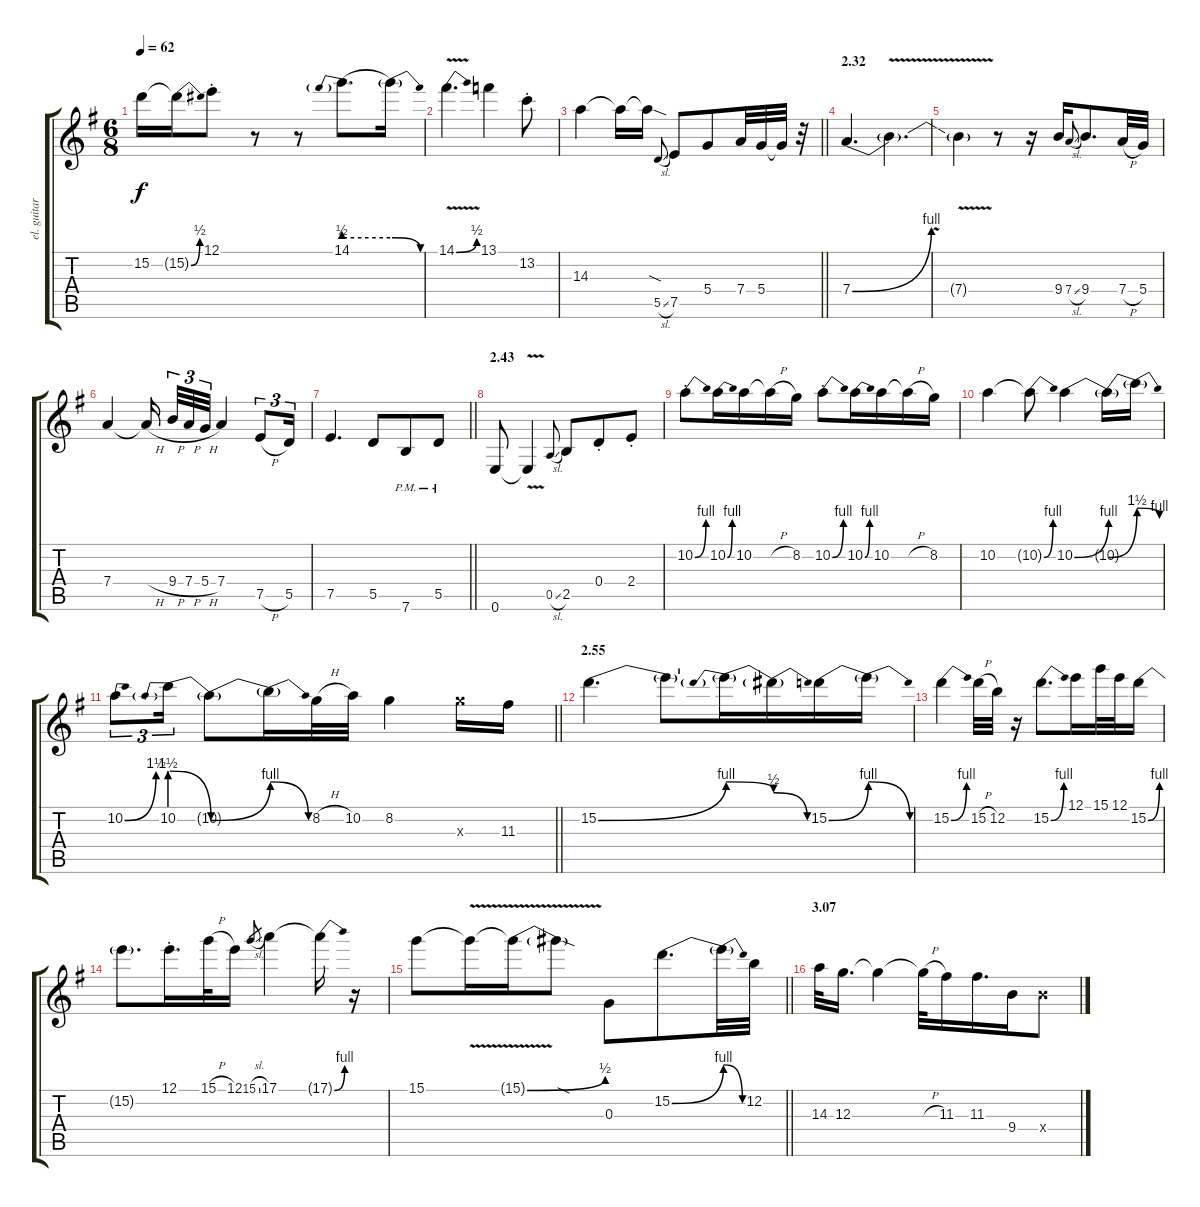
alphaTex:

\track ("el. guitar" "el. guitar") {instrument overdrivenguitar}
\staff {score tabs}
\tuning (E4 B3 G3 D3 A2 E2) {hide}
\ts (6 8)
\tempo 62
\clef g2
\ks g
15.2{t}.16{dy f} 15.2{be (bend 0 0 60 2) t}.16 12.1{st}.8 r.8 r.8 14.1{be (prebend 0 2 60 2)}.8{d} 14.1{be (release 0 2 60 0) t}.16 |
14.1{be (bend 0 0 60 2) v}.4{d} 13.1.4 13.2{st}.8 |
\barLineRight lightlight
14.3.4 14.3{t}.16 14.3{sod t}.16 5.5{sl}.8{gr onbeat} 7.5.8 5.4.8 7.4.32 5.4.32 5.4{t}.32 r.32 |
\section ("" "2.32")
7.4{be (bend 0 0 60 4)}.4{d} 7.4{v t}.4{d} |
7.4{t}.4 r.8 r.16 9.4.16 7.4{sl}.8{gr onbeat} 9.4.8{d} 7.4{h}.32 5.4.32 |
7.4.4 7.4{h t}.16{beam splitsecondary} 9.4{h}.32{tu (3 2)} 7.4{h}.32{tu (3 2)} 5.4{h}.32{tu (3 2)} 7.4.4 7.5{h}.8{tu (3 2)} 5.5.16{tu (3 2)} |
\barLineRight lightlight
7.5.4{d} 5.5.8 7.6{pm}.8 5.5{pm}.8 |
\section ("" "2.43")
0.6.8 0.6{v t}.4 0.5{sl}.8{gr onbeat} 2.5.8 0.4{st}.8 2.4{st}.8 |
10.2{be (bend 0 0 60 4) st}.8 10.2{be (bend 0 0 60 4)}.16 10.2.16 10.2{h t}.16 8.2.16 10.2{be (bend 0 0 60 4) st}.8 10.2{be (bend 0 0 60 4)}.16 10.2.16 10.2{h t}.16 8.2.16 |
10.2.4 10.2{be (bend 0 0 60 4) t}.8 10.2{be (bend 0 0 60 4)}.4 10.2{be (bend 0 0 60 6) t}.16 10.2{be (release 0 6 60 4) t}.16 |
\barLineRight lightlight
10.2{be (bend 0 0 60 6)}.8{tu (3 2)} 10.2{be (prebendrelease 0 6 60 0)}.16{tu (3 2)} 10.2{be (bend 0 0 60 4) t}.8 10.2{be (release 0 4 60 0) t}.16 8.2{h}.32 10.2.32 8.2.4 12.3{x}.16 11.3.16 |
\section ("" "2.55")
15.2{be (bend 0 0 60 4)}.4{d} 15.2{t}.8 15.2{be (prebendrelease 0 4 60 2) t}.16 15.2{be (release 0 2 60 0) t}.16 15.2{be (bend 0 0 60 4)}.16 15.2{be (release 0 4 60 0) t}.16 |
15.2{be (bend 0 0 60 4)}.4 15.2{h}.32 12.2.32 r.16 15.2{be (bend 0 0 60 4)}.8{d} 12.1.16 15.1.32 12.1.32 15.2{be (bend 0 0 60 4)}.16 |
15.2{t}.8{d} 12.1{st}.16{d} 15.1{h}.32 12.1.16 15.1{sl}.8{gr} 17.1.4 17.1{be (bend 0 0 60 4) t}.16 r.16 |
\barLineRight lightlight
15.1.8 15.1{v t}.16 15.1{be (bend 0 0 60 2) v t}.16 15.1{sod t}.8 0.3.8 15.2{be (bend 0 0 60 4)}.8{d} 15.2{be (release 0 4 60 0) t}.32 12.2.32 |
\section ("" "3.07")
14.3.32 12.3.16{d} 12.3{t}.4 12.3{h t}.32 11.3.16 11.3.16{d} 9.4.16 9.4{x}.8
